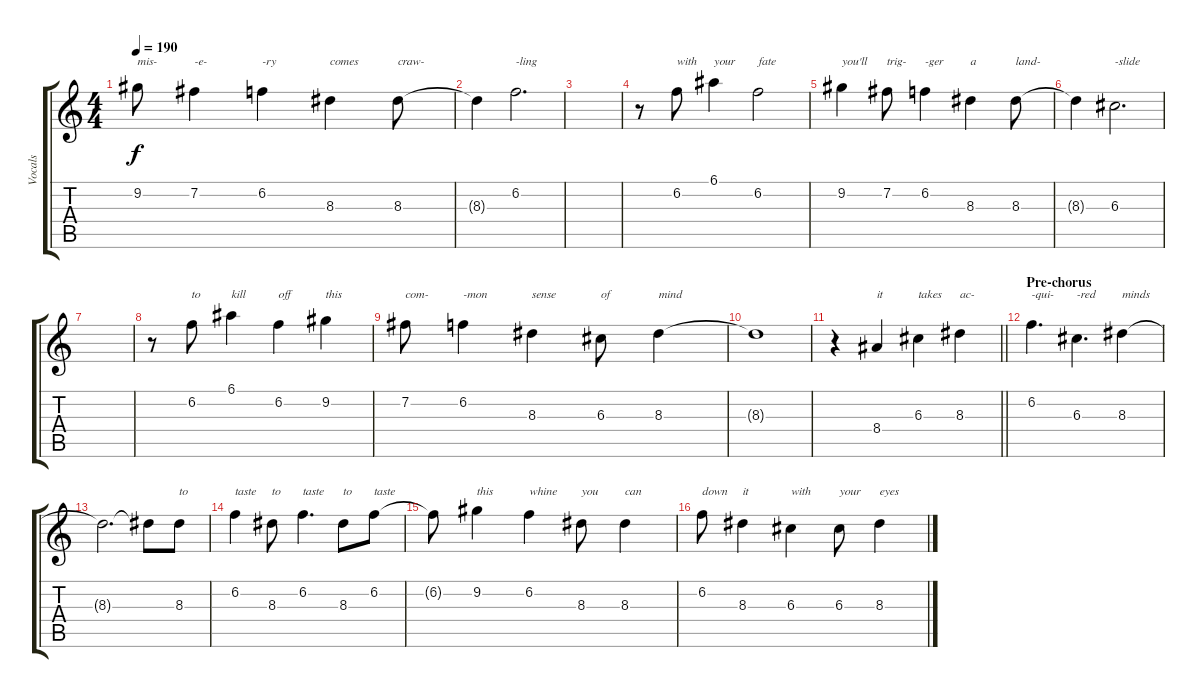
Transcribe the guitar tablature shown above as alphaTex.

\track ("Vocals" "Vocals") {instrument distortionguitar}
\staff {score tabs}
\tuning (E4 B3 G3 D3 A2 E2) {hide}
\ts (4 4)
\tempo 190
\clef g2
\ks c
9.2.8{txt "mis-" dy f} 7.2.4{txt "-e-"} 6.2.4{txt "-ry"} 8.3.4{txt "comes"} 8.3.8{txt "craw-"} |
8.3{t}.4 6.2.2{d txt "-ling"} |
|
r.8 6.2.8{txt "with"} 6.1.4{txt "your"} 6.2.2{txt "fate"} |
9.2.4{txt "you'll"} 7.2.8{txt "trig-"} 6.2.4{txt "-ger"} 8.3.4{txt "a"} 8.3.8{txt "land-"} |
8.3{t}.4 6.3.2{d txt "-slide"} |
|
r.8 6.2.8{txt "to"} 6.1.4{txt "kill"} 6.2.4{txt "off"} 9.2.4{txt "this"} |
7.2.8{txt "com-"} 6.2.4{txt "-mon"} 8.3.4{txt "sense"} 6.3.8{txt "of"} 8.3.4{txt "mind"} |
8.3{t}.1 |
\barLineRight lightlight
r.4 8.4.4{txt "it"} 6.3.4{txt "takes"} 8.3.4{txt "ac-"} |
\section ("" "Pre-chorus")
6.2.4{d txt "-qui-"} 6.3.4{d txt "-red"} 8.3.4{txt "minds"} |
8.3{t}.2{d} 8.3{t}.8 8.3.8{txt "to"} |
6.2.4{txt "taste"} 8.3.8{txt "to"} 6.2.4{d txt "taste"} 8.3.8{txt "to"} 6.2.8{txt "taste"} |
6.2{t}.8 9.2.4{txt "this "} 6.2.4{txt "whine"} 8.3.8{txt "you"} 8.3.4{txt "can"} |
6.2.8{txt "down"} 8.3.4{txt "it"} 6.3.4{txt "with"} 6.3.8{txt "your"} 8.3{ss}.4{txt "eyes"}
